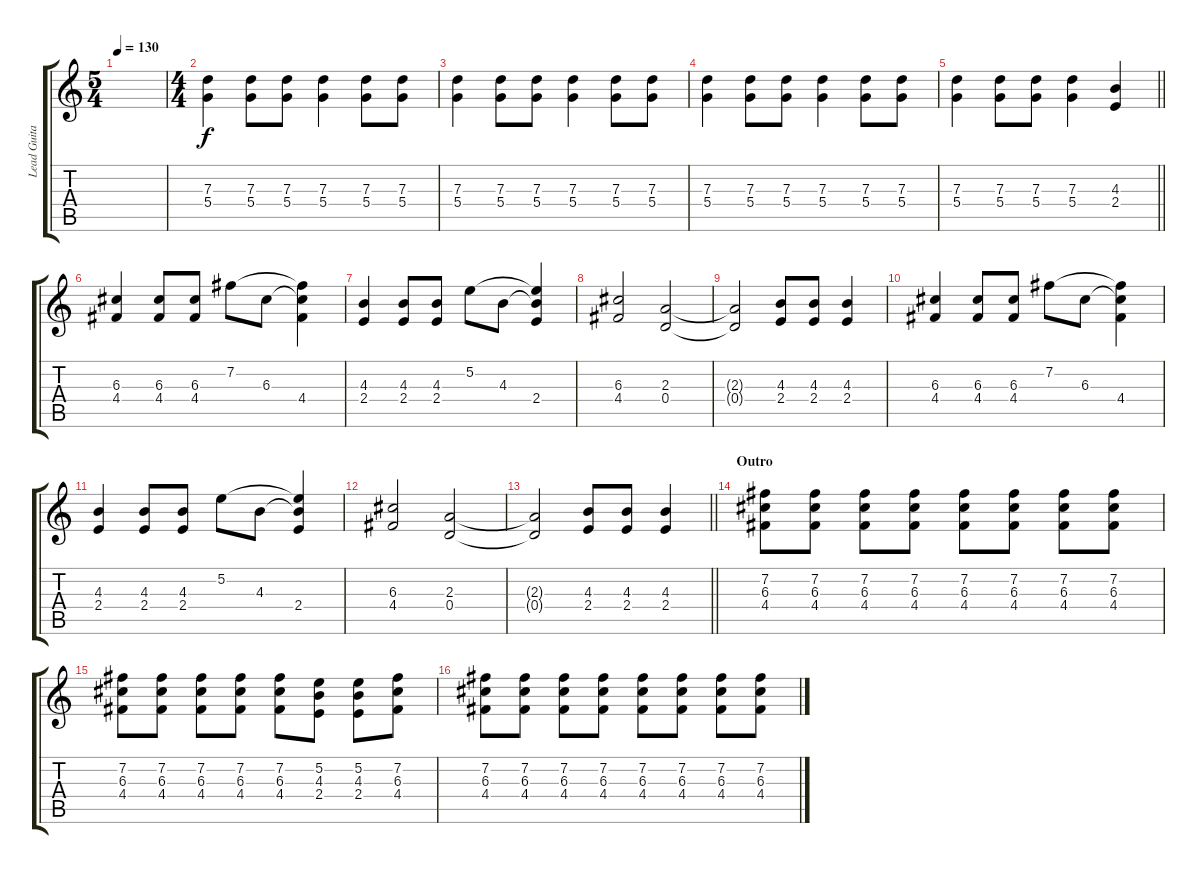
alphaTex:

\track ("Lead Guitar" "Lead Guita") {instrument overdrivenguitar}
\staff {score tabs}
\tuning (E4 B3 G3 D3 A2 D2) {hide}
\ts (5 4)
\tempo 130
\clef g2
\ks c
|
\ts (4 4)
(7.3 5.4).4 (7.3 5.4).8 (7.3 5.4).8 (7.3 5.4).4 (7.3 5.4).8 (7.3 5.4).8 |
(7.3 5.4).4 (7.3 5.4).8 (7.3 5.4).8 (7.3 5.4).4 (7.3 5.4).8 (7.3 5.4).8 |
(7.3 5.4).4 (7.3 5.4).8 (7.3 5.4).8 (7.3 5.4).4 (7.3 5.4).8 (7.3 5.4).8 |
\barLineRight lightlight
(7.3 5.4).4 (7.3 5.4).8 (7.3 5.4).8 (7.3 5.4).4 (4.3 2.4).4 |
(6.3 4.4).4 (6.3 4.4).8 (6.3 4.4).8 7.2.8 6.3.8 (7.2{t} 6.3{t} 4.4).4 |
(4.3 2.4).4 (4.3 2.4).8 (4.3 2.4).8 5.2.8 4.3.8 (5.2{t} 4.3{t} 2.4).4 |
(6.3 4.4).2 (2.3 0.4).2 |
(2.3{t} 0.4{t}).2 (4.3 2.4).8 (4.3 2.4).8 (4.3 2.4).4 |
(6.3 4.4).4 (6.3 4.4).8 (6.3 4.4).8 7.2.8 6.3.8 (7.2{t} 6.3{t} 4.4).4 |
(4.3 2.4).4 (4.3 2.4).8 (4.3 2.4).8 5.2.8 4.3.8 (5.2{t} 4.3{t} 2.4).4 |
(6.3 4.4).2 (2.3 0.4).2 |
\barLineRight lightlight
(2.3{t} 0.4{t}).2 (4.3 2.4).8 (4.3 2.4).8 (4.3 2.4).4 |
\section ("" "Outro")
(7.2 6.3 4.4).8 (7.2 6.3 4.4).8 (7.2 6.3 4.4).8 (7.2 6.3 4.4).8 (7.2 6.3 4.4).8 (7.2 6.3 4.4).8 (7.2 6.3 4.4).8 (7.2 6.3 4.4).8 |
(7.2 6.3 4.4).8 (7.2 6.3 4.4).8 (7.2 6.3 4.4).8 (7.2 6.3 4.4).8 (7.2 6.3 4.4).8 (5.2 4.3 2.4).8 (5.2 4.3 2.4).8 (7.2 6.3 4.4).8 |
(7.2 6.3 4.4).8 (7.2 6.3 4.4).8 (7.2 6.3 4.4).8 (7.2 6.3 4.4).8 (7.2 6.3 4.4).8 (7.2 6.3 4.4).8 (7.2 6.3 4.4).8 (7.2 6.3 4.4).8
